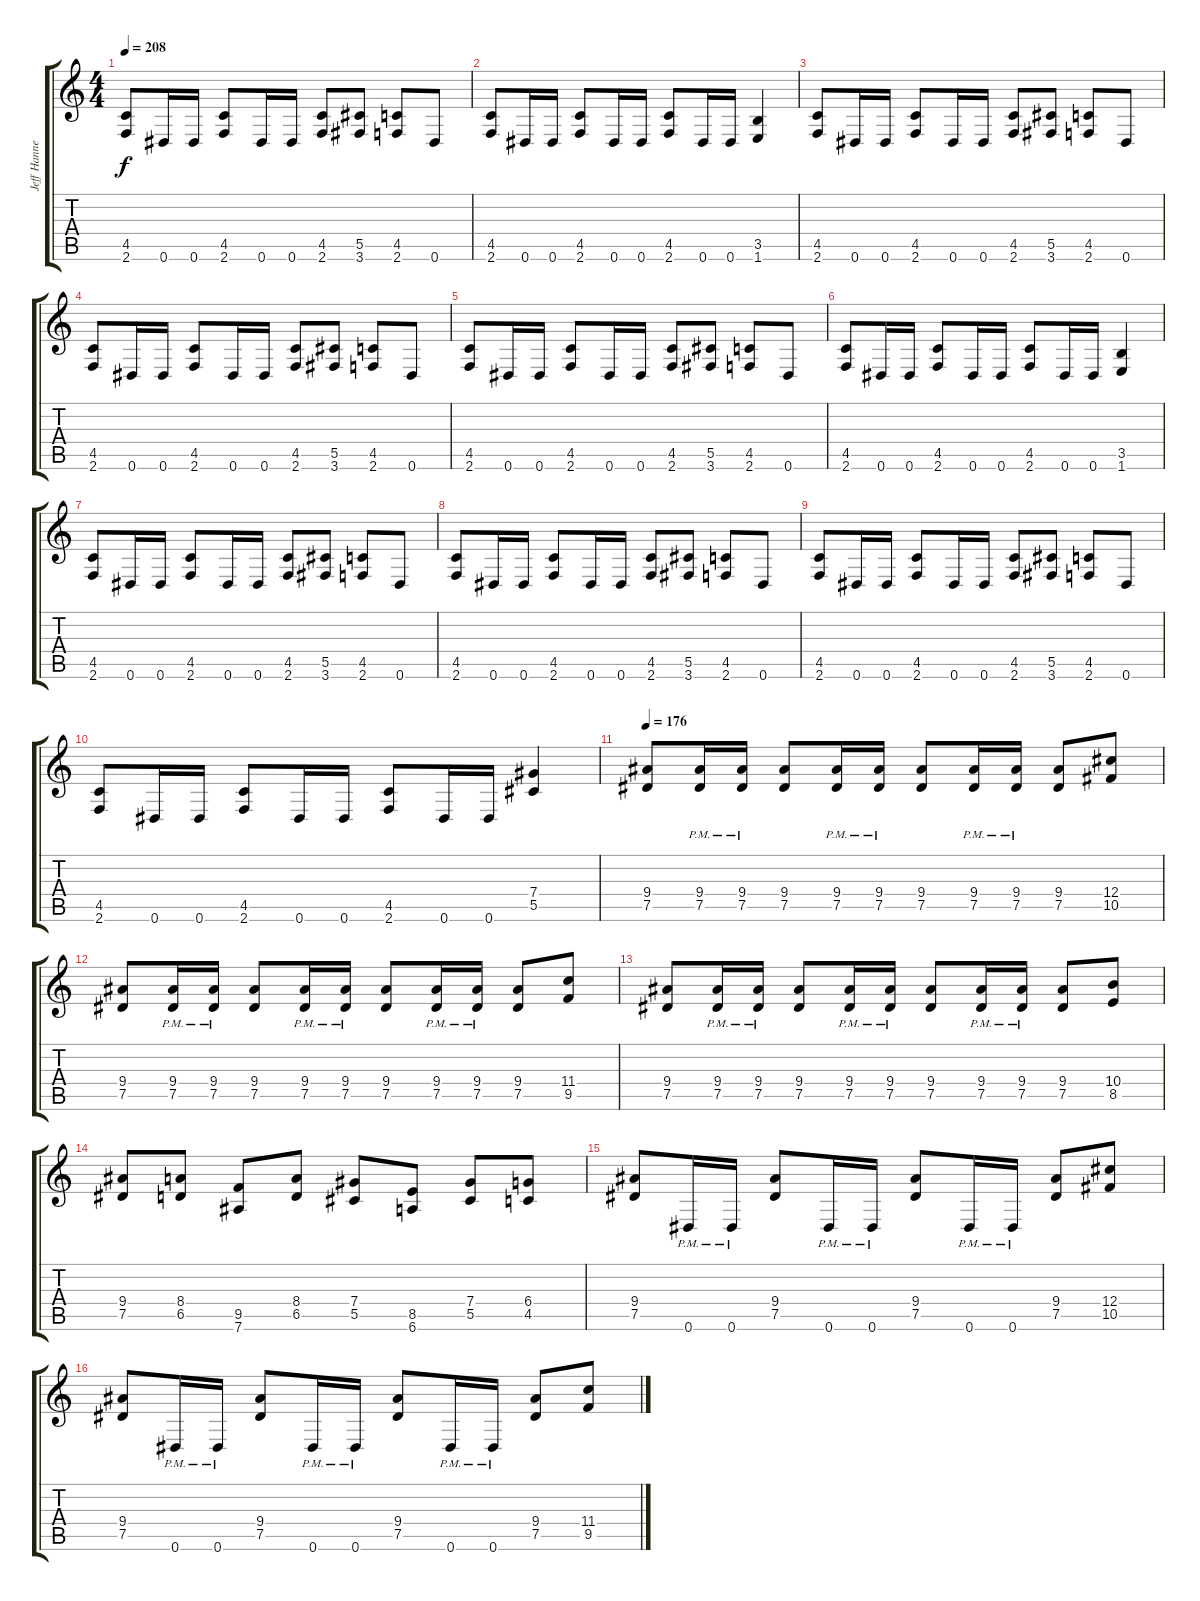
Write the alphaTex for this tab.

\track ("Jeff Hanneman (Lead Guitar)" "Jeff Hanne") {instrument distortionguitar}
\staff {score tabs}
\tuning (Eb4 Bb3 Gb3 Db3 Ab2 Eb2) {hide}
\ts (4 4)
\tempo 208
\clef g2
\ks c
(4.5 2.6).8{dy f} 0.6.16 0.6.16 (4.5 2.6).8 0.6.16 0.6.16 (4.5 2.6).8 (5.5 3.6).8 (4.5 2.6).8 0.6.8 |
(4.5 2.6).8 0.6.16 0.6.16 (4.5 2.6).8 0.6.16 0.6.16 (4.5 2.6).8 0.6.16 0.6.16 (3.5 1.6).4 |
(4.5 2.6).8 0.6.16 0.6.16 (4.5 2.6).8 0.6.16 0.6.16 (4.5 2.6).8 (5.5 3.6).8 (4.5 2.6).8 0.6.8 |
(4.5 2.6).8 0.6.16 0.6.16 (4.5 2.6).8 0.6.16 0.6.16 (4.5 2.6).8 (5.5 3.6).8 (4.5 2.6).8 0.6.8 |
(4.5 2.6).8 0.6.16 0.6.16 (4.5 2.6).8 0.6.16 0.6.16 (4.5 2.6).8 (5.5 3.6).8 (4.5 2.6).8 0.6.8 |
(4.5 2.6).8 0.6.16 0.6.16 (4.5 2.6).8 0.6.16 0.6.16 (4.5 2.6).8 0.6.16 0.6.16 (3.5 1.6).4 |
(4.5 2.6).8 0.6.16 0.6.16 (4.5 2.6).8 0.6.16 0.6.16 (4.5 2.6).8 (5.5 3.6).8 (4.5 2.6).8 0.6.8 |
(4.5 2.6).8 0.6.16 0.6.16 (4.5 2.6).8 0.6.16 0.6.16 (4.5 2.6).8 (5.5 3.6).8 (4.5 2.6).8 0.6.8 |
(4.5 2.6).8 0.6.16 0.6.16 (4.5 2.6).8 0.6.16 0.6.16 (4.5 2.6).8 (5.5 3.6).8 (4.5 2.6).8 0.6.8 |
(4.5 2.6).8 0.6.16 0.6.16 (4.5 2.6).8 0.6.16 0.6.16 (4.5 2.6).8 0.6.16 0.6.16 (7.4 5.5).4 |
\tempo 176
(9.4 7.5).8 (9.4{pm} 7.5{pm}).16 (9.4{pm} 7.5{pm}).16 (9.4 7.5).8 (9.4{pm} 7.5{pm}).16 (9.4{pm} 7.5{pm}).16 (9.4 7.5).8 (9.4{pm} 7.5{pm}).16 (9.4{pm} 7.5{pm}).16 (9.4 7.5).8 (12.4 10.5).8 |
(9.4 7.5).8 (9.4{pm} 7.5{pm}).16 (9.4{pm} 7.5{pm}).16 (9.4 7.5).8 (9.4{pm} 7.5{pm}).16 (9.4{pm} 7.5{pm}).16 (9.4 7.5).8 (9.4{pm} 7.5{pm}).16 (9.4{pm} 7.5{pm}).16 (9.4 7.5).8 (11.4 9.5).8 |
(9.4 7.5).8 (9.4{pm} 7.5{pm}).16 (9.4{pm} 7.5{pm}).16 (9.4 7.5).8 (9.4{pm} 7.5{pm}).16 (9.4{pm} 7.5{pm}).16 (9.4 7.5).8 (9.4{pm} 7.5{pm}).16 (9.4{pm} 7.5{pm}).16 (9.4 7.5).8 (10.4 8.5).8 |
(9.4 7.5).8 (8.4 6.5).8 (9.5 7.6).8 (8.4 6.5).8 (7.4 5.5).8 (8.5 6.6).8 (7.4 5.5).8 (6.4 4.5).8 |
(9.4 7.5).8 0.6{pm}.16 0.6{pm}.16 (9.4 7.5).8 0.6{pm}.16 0.6{pm}.16 (9.4 7.5).8 0.6{pm}.16 0.6{pm}.16 (9.4 7.5).8 (12.4 10.5).8 |
(9.4 7.5).8 0.6{pm}.16 0.6{pm}.16 (9.4 7.5).8 0.6{pm}.16 0.6{pm}.16 (9.4 7.5).8 0.6{pm}.16 0.6{pm}.16 (9.4 7.5).8 (11.4 9.5).8
